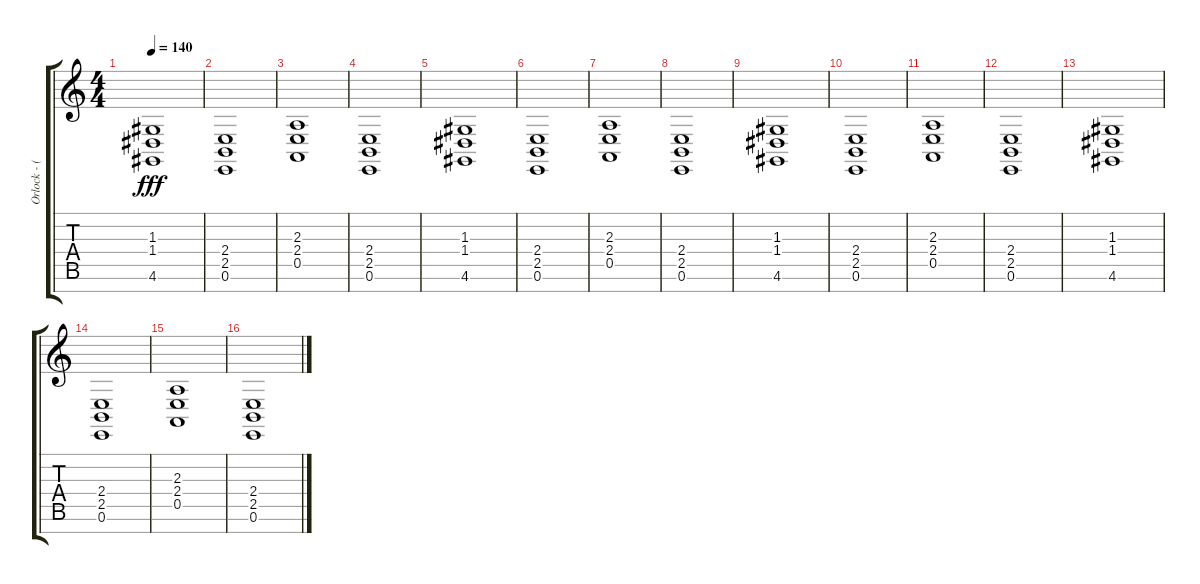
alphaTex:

\track ("Orlock - (Choir Aahs)" "Orlock - (") {instrument choiraahs}
\staff {score tabs}
\tuning (E4 B3 G3 D3 A2 E2 B1) {hide}
\ts (4 4)
\tempo 140
\clef g2
\ks c
(1.3 1.4 4.6).1{dy fff} |
(2.4 2.5 0.6).1 |
(2.3 2.4 0.5).1 |
(2.4 2.5 0.6).1 |
(1.3 1.4 4.6).1 |
(2.4 2.5 0.6).1 |
(2.3 2.4 0.5).1 |
(2.4 2.5 0.6).1 |
(1.3 1.4 4.6).1 |
(2.4 2.5 0.6).1 |
(2.3 2.4 0.5).1 |
(2.4 2.5 0.6).1 |
(1.3 1.4 4.6).1 |
(2.4 2.5 0.6).1 |
(2.3 2.4 0.5).1 |
(2.4 2.5 0.6).1
